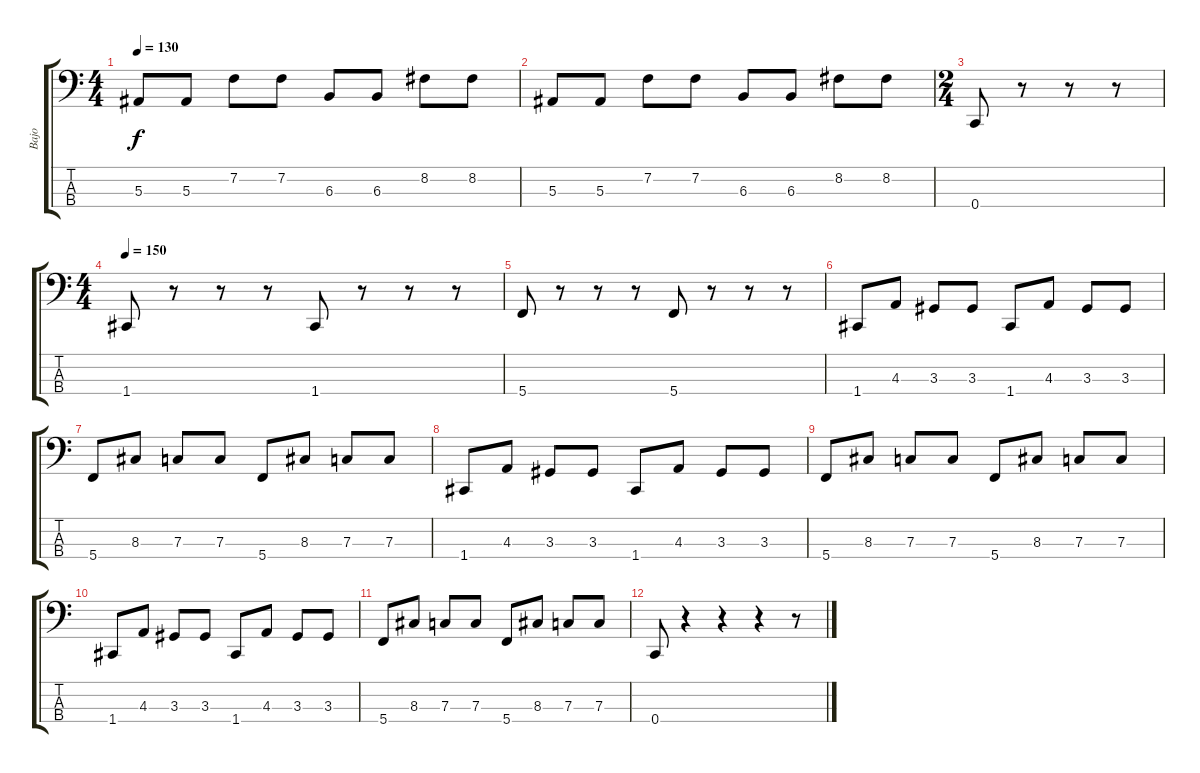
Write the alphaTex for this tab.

\track ("Bajo" "Bajo") {instrument electricbassfinger}
\staff {score tabs}
\tuning (Eb2 Bb1 F1 C1) {hide}
\ts (4 4)
\tempo 130
\clef f4
\ks c
5.3.8{dy f} 5.3.8 7.2.8 7.2.8 6.3.8 6.3.8 8.2.8 8.2.8 |
5.3.8 5.3.8 7.2.8 7.2.8 6.3.8 6.3.8 8.2.8 8.2.8 |
\ts (2 4)
0.4.8 r.8 r.8 r.8 |
\ts (4 4)
\tempo 150
1.4.8 r.8 r.8 r.8 1.4.8 r.8 r.8 r.8 |
5.4.8 r.8 r.8 r.8 5.4.8 r.8 r.8 r.8 |
1.4.8 4.3.8 3.3.8 3.3.8 1.4.8 4.3.8 3.3.8 3.3.8 |
5.4.8 8.3.8 7.3.8 7.3.8 5.4.8 8.3.8 7.3.8 7.3.8 |
1.4.8 4.3.8 3.3.8 3.3.8 1.4.8 4.3.8 3.3.8 3.3.8 |
5.4.8 8.3.8 7.3.8 7.3.8 5.4.8 8.3.8 7.3.8 7.3.8 |
1.4.8 4.3.8 3.3.8 3.3.8 1.4.8 4.3.8 3.3.8 3.3.8 |
5.4.8 8.3.8 7.3.8 7.3.8 5.4.8 8.3.8 7.3.8 7.3.8 |
0.4.8 r.4 r.4 r.4 r.8
